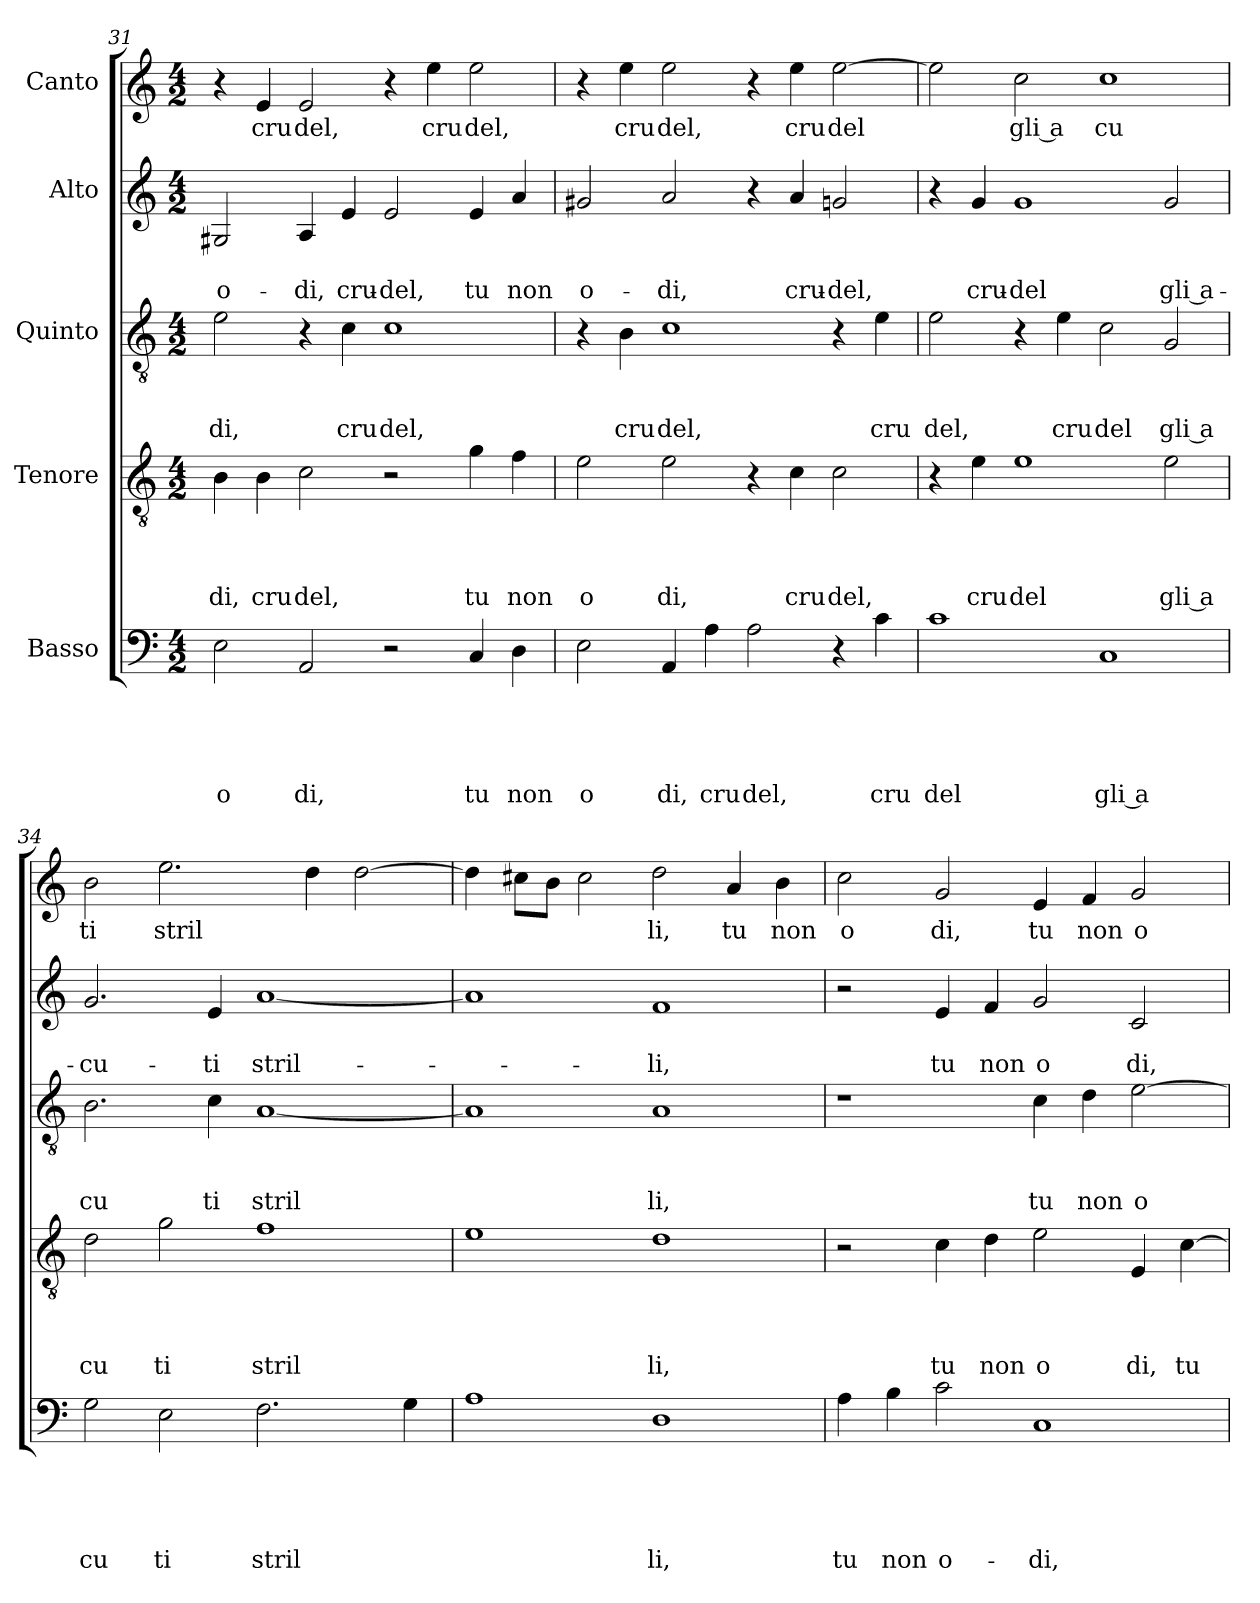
**kern	**text	**text	**text	**text	**text	**kern	**text	**text	**text	**text	**kern	**text	**text	**text	**kern	**text	**text	**kern	**text
*part5	*part5	*part5	*part5	*part5	*part5	*part4	*part4	*part4	*part4	*part4	*part3	*part3	*part3	*part3	*part2	*part2	*part2	*part1	*part1
*staff5	*staff5	*staff5	*staff5	*staff5	*staff5	*staff4	*staff4	*staff4	*staff4	*staff4	*staff3	*staff3	*staff3	*staff3	*staff2	*staff2	*staff2	*staff1	*staff1
*I"Basso	*	*	*	*	*	*I"Tenore	*	*	*	*	*I"Quinto	*	*	*	*I"Alto	*	*	*I"Canto	*
!!LO:PB:g=z
*clefF4	*	*	*	*	*	*clefGv2	*	*	*	*	*clefGv2	*	*	*	*clefG2	*	*	*clefG2	*
*k[]	*	*	*	*	*	*k[]	*	*	*	*	*k[]	*	*	*	*k[]	*	*	*k[]	*
*C:	*	*	*	*	*	*C:	*	*	*	*	*C:	*	*	*	*C:	*	*	*C:	*
*M4/2	*	*	*	*	*	*M4/2	*	*	*	*	*M4/2	*	*	*	*M4/2	*	*	*M4/2	*
=31	=31	=31	=31	=31	=31	=31	=31	=31	=31	=31	=31	=31	=31	=31	=31	=31	=31	=31	=31
!	!	!	!	!	!LO:LY:b	!	!	!	!	!LO:LY:b	!	!	!	!LO:LY:b	!	!	!LO:LY:b	!	!
2E\	.	.	.	.	o	4B\	.	.	.	-di,	2e\	.	.	di,	2G#X/	.	o-	4r	.
!	!	!	!	!	!	!	!	!	!	!LO:LY:b	!	!	!	!	!	!	!	!	!LO:LY:b
.	.	.	.	.	.	4B\	.	.	.	cru	.	.	.	.	.	.	.	4e/	cru
!	!	!	!	!	!LO:LY:b	!	!	!	!	!LO:LY:b	!	!	!	!	!	!	!LO:LY:b	!	!LO:LY:b
2AA/	.	.	.	.	di,	2c\	.	.	.	del,	4r	.	.	.	4A/	.	-di,	2e/	del,
!	!	!	!	!	!	!	!	!	!	!	!	!	!	!LO:LY:b	!	!	!LO:LY:b	!	!
.	.	.	.	.	.	.	.	.	.	.	4c\	.	.	cru	4e/	.	cru-	.	.
!	!	!	!	!	!	!	!	!	!	!	!	!	!	!LO:LY:b	!	!	!LO:LY:b	!	!
2r	.	.	.	.	.	2r	.	.	.	.	1c	.	.	del,	2e/	.	-del,	4r	.
!	!	!	!	!	!	!	!	!	!	!	!	!	!	!	!	!	!	!	!LO:LY:b
.	.	.	.	.	.	.	.	.	.	.	.	.	.	.	.	.	.	4ee\	cru
!	!	!	!	!	!LO:LY:b	!	!	!	!	!LO:LY:b	!	!	!	!	!	!	!LO:LY:b	!	!LO:LY:b
4C/	.	.	.	.	tu	4g\	.	.	.	tu	.	.	.	.	4e/	.	tu	2ee\	del,
!	!	!	!	!	!LO:LY:b	!	!	!	!	!LO:LY:b	!	!	!	!	!	!	!LO:LY:b	!	!
4D\	.	.	.	.	non	4f\	.	.	.	non	.	.	.	.	4a/	.	non	.	.
=32	=32	=32	=32	=32	=32	=32	=32	=32	=32	=32	=32	=32	=32	=32	=32	=32	=32	=32	=32
!	!	!	!	!	!LO:LY:b	!	!	!	!	!LO:LY:b	!	!	!	!	!	!	!LO:LY:b	!	!
2E\	.	.	.	.	o	2e\	.	.	.	o	4r	.	.	.	2g#X/	.	o-	4r	.
!	!	!	!	!	!	!	!	!	!	!	!	!	!	!LO:LY:b	!	!	!	!	!LO:LY:b
.	.	.	.	.	.	.	.	.	.	.	4B\	.	.	cru	.	.	.	4ee\	cru
!	!	!	!	!	!LO:LY:b	!	!	!	!	!LO:LY:b	!	!	!	!LO:LY:b	!	!	!LO:LY:b	!	!LO:LY:b
4AA/	.	.	.	.	di,	2e\	.	.	.	di,	1c	.	.	del,	2a/	.	-di,	2ee\	del,
!	!	!	!	!	!LO:LY:b	!	!	!	!	!	!	!	!	!	!	!	!	!	!
4A\	.	.	.	.	cru	.	.	.	.	.	.	.	.	.	.	.	.	.	.
!	!	!	!	!	!LO:LY:b	!	!	!	!	!	!	!	!	!	!	!	!	!	!
2A\	.	.	.	.	del,	4r	.	.	.	.	.	.	.	.	4r	.	.	4r	.
!	!	!	!	!	!	!	!	!	!	!LO:LY:b	!	!	!	!	!	!	!LO:LY:b	!	!LO:LY:b
.	.	.	.	.	.	4c\	.	.	.	cru	.	.	.	.	4a/	.	cru-	4ee\	cru
!	!	!	!	!	!	!	!	!	!	!LO:LY:b	!	!	!	!	!	!	!LO:LY:b	!	!LO:LY:b
4r	.	.	.	.	.	2c\	.	.	.	del,	4r	.	.	.	2gn/	.	-del,	[>2ee\	del
!	!	!	!	!	!LO:LY:b	!	!	!	!	!	!	!	!	!LO:LY:b	!	!	!	!	!
4c\	.	.	.	.	cru	.	.	.	.	.	4e\	.	.	cru	.	.	.	.	.
=33	=33	=33	=33	=33	=33	=33	=33	=33	=33	=33	=33	=33	=33	=33	=33	=33	=33	=33	=33
!	!	!	!	!	!LO:LY:b	!	!	!	!	!	!	!	!	!LO:LY:b	!	!	!	!	!
1c	.	.	.	.	del	4r	.	.	.	.	2e\	.	.	del,	4r	.	.	2ee\]	.
!	!	!	!	!	!	!	!	!	!	!LO:LY:b	!	!	!	!	!	!	!LO:LY:b	!	!
.	.	.	.	.	.	4e\	.	.	.	cru	.	.	.	.	4g/	.	cru-	.	.
!	!	!	!	!	!	!	!	!	!	!LO:LY:b	!	!	!	!	!	!	!LO:LY:b	!	!LO:LY:b:rj
.	.	.	.	.	.	1e	.	.	.	del	4r	.	.	.	1g	.	-del	2cc\	gli a
!	!	!	!	!	!	!	!	!	!	!	!	!	!	!LO:LY:b	!	!	!	!	!
.	.	.	.	.	.	.	.	.	.	.	4e\	.	.	cru	.	.	.	.	.
!	!	!	!	!	!LO:LY:b:rj	!	!	!	!	!	!	!	!	!LO:LY:b	!	!	!	!	!LO:LY:b
1C	.	.	.	.	gli a	.	.	.	.	.	2c\	.	.	del	.	.	.	1cc	cu
!	!	!	!	!	!	!	!	!	!	!LO:LY:b:rj	!	!	!	!LO:LY:b:rj	!	!	!LO:LY:b:rj	!	!
.	.	.	.	.	.	2e\	.	.	.	gli a	2G/	.	.	gli a	2g/	.	gli a-	.	.
=34	=34	=34	=34	=34	=34	=34	=34	=34	=34	=34	=34	=34	=34	=34	=34	=34	=34	=34	=34
!	!	!	!	!	!LO:LY:b	!	!	!	!	!LO:LY:b	!	!	!	!LO:LY:b	!	!	!LO:LY:b	!	!LO:LY:b
2G\	.	.	.	.	cu	2d\	.	.	.	cu	2.B\	.	.	cu	2.g/	.	-cu-	2b\	ti
!	!	!	!	!	!LO:LY:b	!	!	!	!	!LO:LY:b	!	!	!	!	!	!	!	!	!LO:LY:b
2E\	.	.	.	.	ti	2g\	.	.	.	ti	.	.	.	.	.	.	.	2.ee\	stril
!	!	!	!	!	!	!	!	!	!	!	!	!	!	!LO:LY:b	!	!	!LO:LY:b	!	!
.	.	.	.	.	.	.	.	.	.	.	4c\	.	.	ti	4e/	.	-ti	.	.
!	!	!	!	!	!LO:LY:b	!	!	!	!	!LO:LY:b	!	!	!	!LO:LY:b	!	!	!LO:LY:b	!	!
2.F\	.	.	.	.	stril	1f	.	.	.	stril	[<1A	.	.	stril	[<1a	.	stril-	.	.
.	.	.	.	.	.	.	.	.	.	.	.	.	.	.	.	.	.	4dd\	.
.	.	.	.	.	.	.	.	.	.	.	.	.	.	.	.	.	.	[>2dd\	.
4G\	.	.	.	.	.	.	.	.	.	.	.	.	.	.	.	.	.	.	.
=35	=35	=35	=35	=35	=35	=35	=35	=35	=35	=35	=35	=35	=35	=35	=35	=35	=35	=35	=35
1A	.	.	.	.	.	1e	.	.	.	.	1A]	.	.	.	1a]	.	.	4dd\]	.
.	.	.	.	.	.	.	.	.	.	.	.	.	.	.	.	.	.	8cc#X\L	.
.	.	.	.	.	.	.	.	.	.	.	.	.	.	.	.	.	.	8b\J	.
.	.	.	.	.	.	.	.	.	.	.	.	.	.	.	.	.	.	2cc#\	.
!	!	!	!	!	!LO:LY:b	!	!	!	!	!LO:LY:b	!	!	!	!LO:LY:b	!	!	!LO:LY:b	!	!LO:LY:b
1D	.	.	.	.	li,	1d	.	.	.	li,	1A	.	.	li,	1f	.	-li,	2dd\	li,
!	!	!	!	!	!	!	!	!	!	!	!	!	!	!	!	!	!	!	!LO:LY:b
.	.	.	.	.	.	.	.	.	.	.	.	.	.	.	.	.	.	4a/	tu
!	!	!	!	!	!	!	!	!	!	!	!	!	!	!	!	!	!	!	!LO:LY:b
.	.	.	.	.	.	.	.	.	.	.	.	.	.	.	.	.	.	4b\	non
!!LO:LB:g=z
=36	=36	=36	=36	=36	=36	=36	=36	=36	=36	=36	=36	=36	=36	=36	=36	=36	=36	=36	=36
!	!	!	!	!	!LO:LY:b	!	!	!	!	!	!	!	!	!	!	!	!	!	!LO:LY:b
4A\	.	.	.	.	tu	2r	.	.	.	.	1r	.	.	.	2r	.	.	2cc\	o
!	!	!	!	!	!LO:LY:b	!	!	!	!	!	!	!	!	!	!	!	!	!	!
4B\	.	.	.	.	non	.	.	.	.	.	.	.	.	.	.	.	.	.	.
!	!	!	!	!	!LO:LY:b	!	!	!	!	!LO:LY:b	!	!	!	!	!	!	!LO:LY:b	!	!LO:LY:b
2c\	.	.	.	.	o-	4c\	.	.	.	tu	.	.	.	.	4e/	.	tu	2g/	di,
!	!	!	!	!	!	!	!	!	!	!LO:LY:b	!	!	!	!	!	!	!LO:LY:b	!	!
.	.	.	.	.	.	4d\	.	.	.	non	.	.	.	.	4f/	.	non	.	.
!	!	!	!	!	!LO:LY:b	!	!	!	!	!LO:LY:b	!	!	!	!LO:LY:b	!	!	!LO:LY:b	!	!LO:LY:b
1C	.	.	.	.	-di,	2e\	.	.	.	o	4c\	.	.	tu	2g/	.	o	4e/	tu
!	!	!	!	!	!	!	!	!	!	!	!	!	!	!LO:LY:b	!	!	!	!	!LO:LY:b
.	.	.	.	.	.	.	.	.	.	.	4d\	.	.	non	.	.	.	4f/	non
!	!	!	!	!	!	!	!	!	!	!LO:LY:b	!	!	!	!LO:LY:b	!	!	!LO:LY:b	!	!LO:LY:b
.	.	.	.	.	.	4E/	.	.	.	di,	[>2e\	.	.	o	2c/	.	di,	2g/	o
!	!	!	!	!	!	!	!	!	!	!LO:LY:b	!	!	!	!	!	!	!	!	!
.	.	.	.	.	.	[>4c\	.	.	.	tu	.	.	.	.	.	.	.	.	.
=	=	=	=	=	=	=	=	=	=	=	=	=	=	=	=	=	=	=	=
*-	*-	*-	*-	*-	*-	*-	*-	*-	*-	*-	*-	*-	*-	*-	*-	*-	*-	*-	*-
